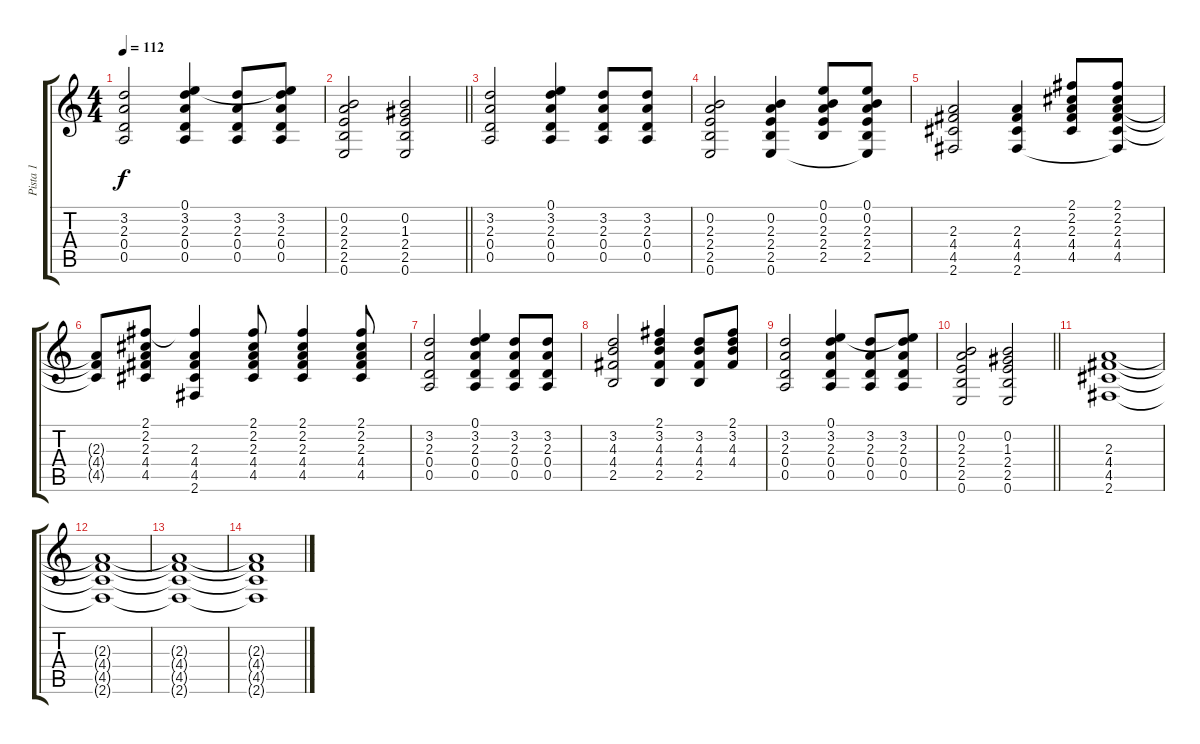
\track ("Pista 1" "Pista 1") {instrument acousticguitarsteel}
\staff {score tabs}
\tuning (E4 B3 G3 D3 A2 E2) {hide}
\ts (4 4)
\tempo 112
\clef g2
\ks c
(3.2 2.3 0.4 0.5).2{dy f} (0.1 3.2 2.3 0.4 0.5).4 (3.2 2.3 0.4 0.5).8 (0.1{t} 3.2 2.3 0.4 0.5).8 |
\barLineRight lightlight
(0.2 2.3 2.4 2.5 0.6).2 (0.2 1.3 2.4 2.5 0.6).2 |
(3.2 2.3 0.4 0.5).2 (0.1 3.2 2.3 0.4 0.5).4 (3.2 2.3 0.4 0.5).8 (3.2 2.3 0.4 0.5).8 |
(0.2 2.3 2.4 2.5 0.6).2 (0.2 2.3 2.4 2.5 0.6).4 (0.1 0.2 2.3 2.4 2.5).8 (0.1 0.2 2.3 2.4 2.5 0.6{t}).8 |
(2.3 4.4 4.5 2.6).2 (2.3 4.4 4.5 2.6).4 (2.1 2.2 2.3 4.4 4.5).8 (2.1 2.2 2.3 4.4 4.5 2.6{t}).8 |
(2.3{t} 4.4{t} 4.5{t}).8 (2.1 2.2 2.3 4.4 4.5).8 (2.1{t} 2.3 4.4 4.5 2.6).4 (2.1 2.2 2.3 4.4 4.5).8 (2.1 2.2 2.3 4.4 4.5).4 (2.1 2.2 2.3 4.4 4.5).8 |
(3.2 2.3 0.4 0.5).2 (0.1 3.2 2.3 0.4 0.5).4 (3.2 2.3 0.4 0.5).8 (3.2 2.3 0.4 0.5).8 |
(3.2 4.3 4.4 2.5).2 (2.1 3.2 4.3 4.4 2.5).4 (3.2 4.3 4.4 2.5).8 (2.1 3.2 4.3 4.4).8 |
(3.2 2.3 0.4 0.5).2 (0.1 3.2 2.3 0.4 0.5).4 (3.2 2.3 0.4 0.5).8 (0.1{t} 3.2 2.3 0.4 0.5).8 |
\barLineRight lightlight
(0.2 2.3 2.4 2.5 0.6).2 (0.2 1.3 2.4 2.5 0.6).2 |
(2.3 4.4 4.5 2.6).1 |
(2.3{t} 4.4{t} 4.5{t} 2.6{t}).1 |
(2.3{t} 4.4{t} 4.5{t} 2.6{t}).1 |
(2.3{t} 4.4{t} 4.5{t} 2.6{t}).1
